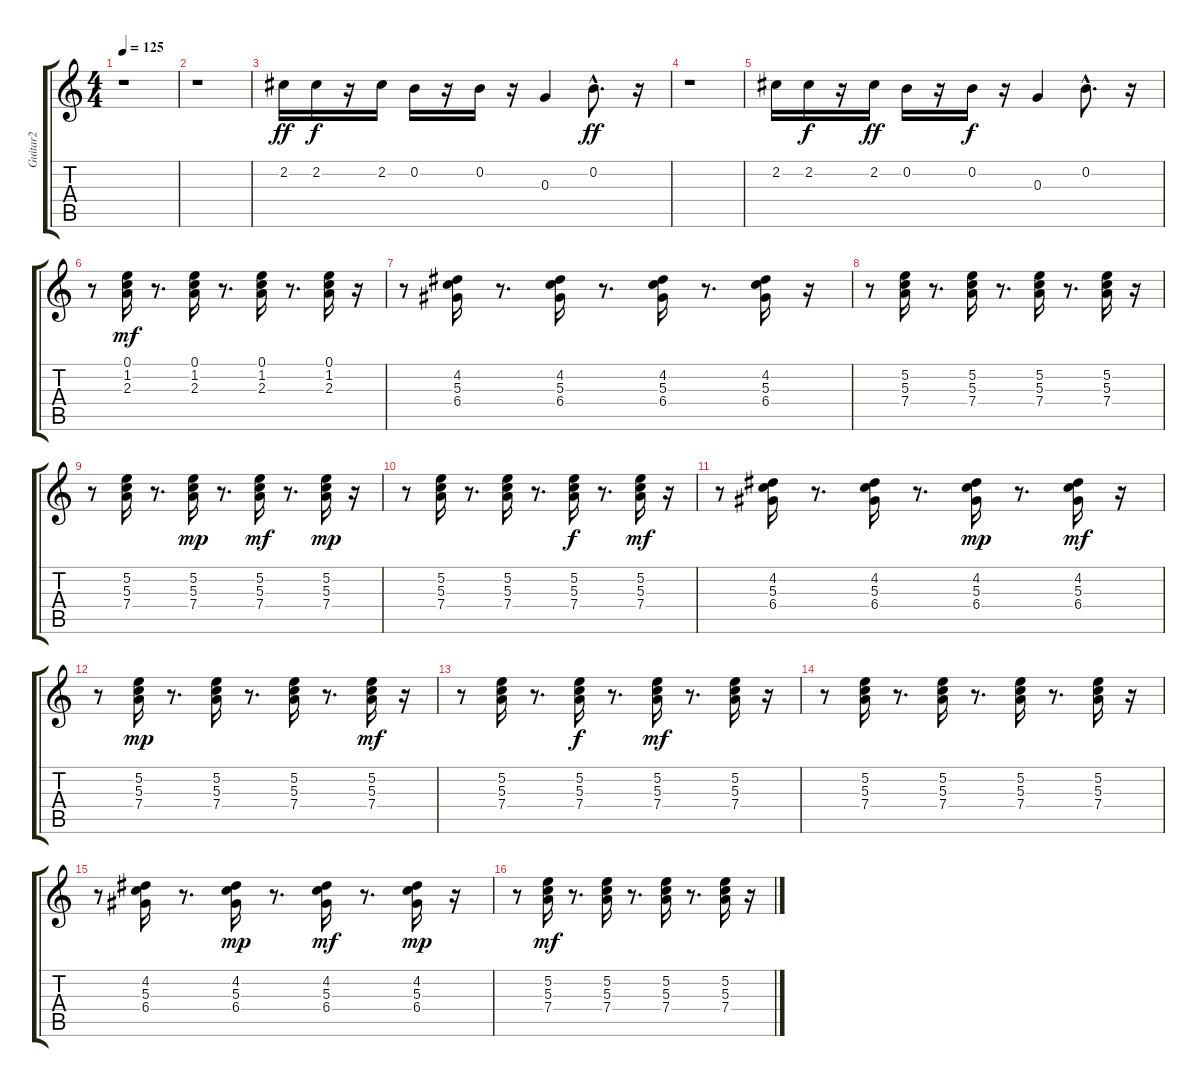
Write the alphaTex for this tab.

\track ("Guitar2" "Guitar2") {instrument electricguitarclean}
\staff {score tabs}
\tuning (E4 B3 G3 D3 A2 E2) {hide}
\ts (4 4)
\tempo 125
\clef g2
\ks c
r.1{dy ff instrument electricguitarclean} |
r.1 |
2.2.16 2.2.16{dy f} r.16 2.2.16 0.2.16 r.16 0.2.16 r.16 0.3.4 0.2{hac}.8{d dy ff} r.16 |
r.1 |
2.2.16 2.2.16{dy f} r.16 2.2.16{dy ff} 0.2.16 r.16 0.2.16{dy f} r.16 0.3.4 0.2{hac}.8{d} r.16 |
r.8 (0.1 1.2 2.3).16{dy mf} r.8{d} (0.1 1.2 2.3).16 r.8{d} (0.1 1.2 2.3).16 r.8{d} (0.1 1.2 2.3).16 r.16 |
r.8 (4.2 5.3 6.4).16 r.8{d} (4.2 5.3 6.4).16 r.8{d} (4.2 5.3 6.4).16 r.8{d} (4.2 5.3 6.4).16 r.16 |
r.8 (5.2 5.3 7.4).16 r.8{d} (5.2 5.3 7.4).16 r.8{d} (5.2 5.3 7.4).16 r.8{d} (5.2 5.3 7.4).16 r.16 |
r.8 (5.2 5.3 7.4).16 r.8{d} (5.2 5.3 7.4).16{dy mp} r.8{d} (5.2 5.3 7.4).16{dy mf} r.8{d} (5.2 5.3 7.4).16{dy mp} r.16 |
r.8 (5.2 5.3 7.4).16 r.8{d} (5.2 5.3 7.4).16 r.8{d} (5.2 5.3 7.4).16{dy f} r.8{d} (5.2 5.3 7.4).16{dy mf} r.16 |
r.8 (4.2 5.3 6.4).16 r.8{d} (4.2 5.3 6.4).16 r.8{d} (4.2 5.3 6.4).16{dy mp} r.8{d} (4.2 5.3 6.4).16{dy mf} r.16 |
r.8 (5.2 5.3 7.4).16{dy mp} r.8{d} (5.2 5.3 7.4).16 r.8{d} (5.2 5.3 7.4).16 r.8{d} (5.2 5.3 7.4).16{dy mf} r.16 |
r.8 (5.2 5.3 7.4).16 r.8{d} (5.2 5.3 7.4).16{dy f} r.8{d} (5.2 5.3 7.4).16{dy mf} r.8{d} (5.2 5.3 7.4).16 r.16 |
r.8 (5.2 5.3 7.4).16 r.8{d} (5.2 5.3 7.4).16 r.8{d} (5.2 5.3 7.4).16 r.8{d} (5.2 5.3 7.4).16 r.16 |
r.8 (4.2 5.3 6.4).16 r.8{d} (4.2 5.3 6.4).16{dy mp} r.8{d} (4.2 5.3 6.4).16{dy mf} r.8{d} (4.2 5.3 6.4).16{dy mp} r.16 |
r.8 (5.2 5.3 7.4).16{dy mf} r.8{d} (5.2 5.3 7.4).16 r.8{d} (5.2 5.3 7.4).16 r.8{d} (5.2 5.3 7.4).16 r.16
